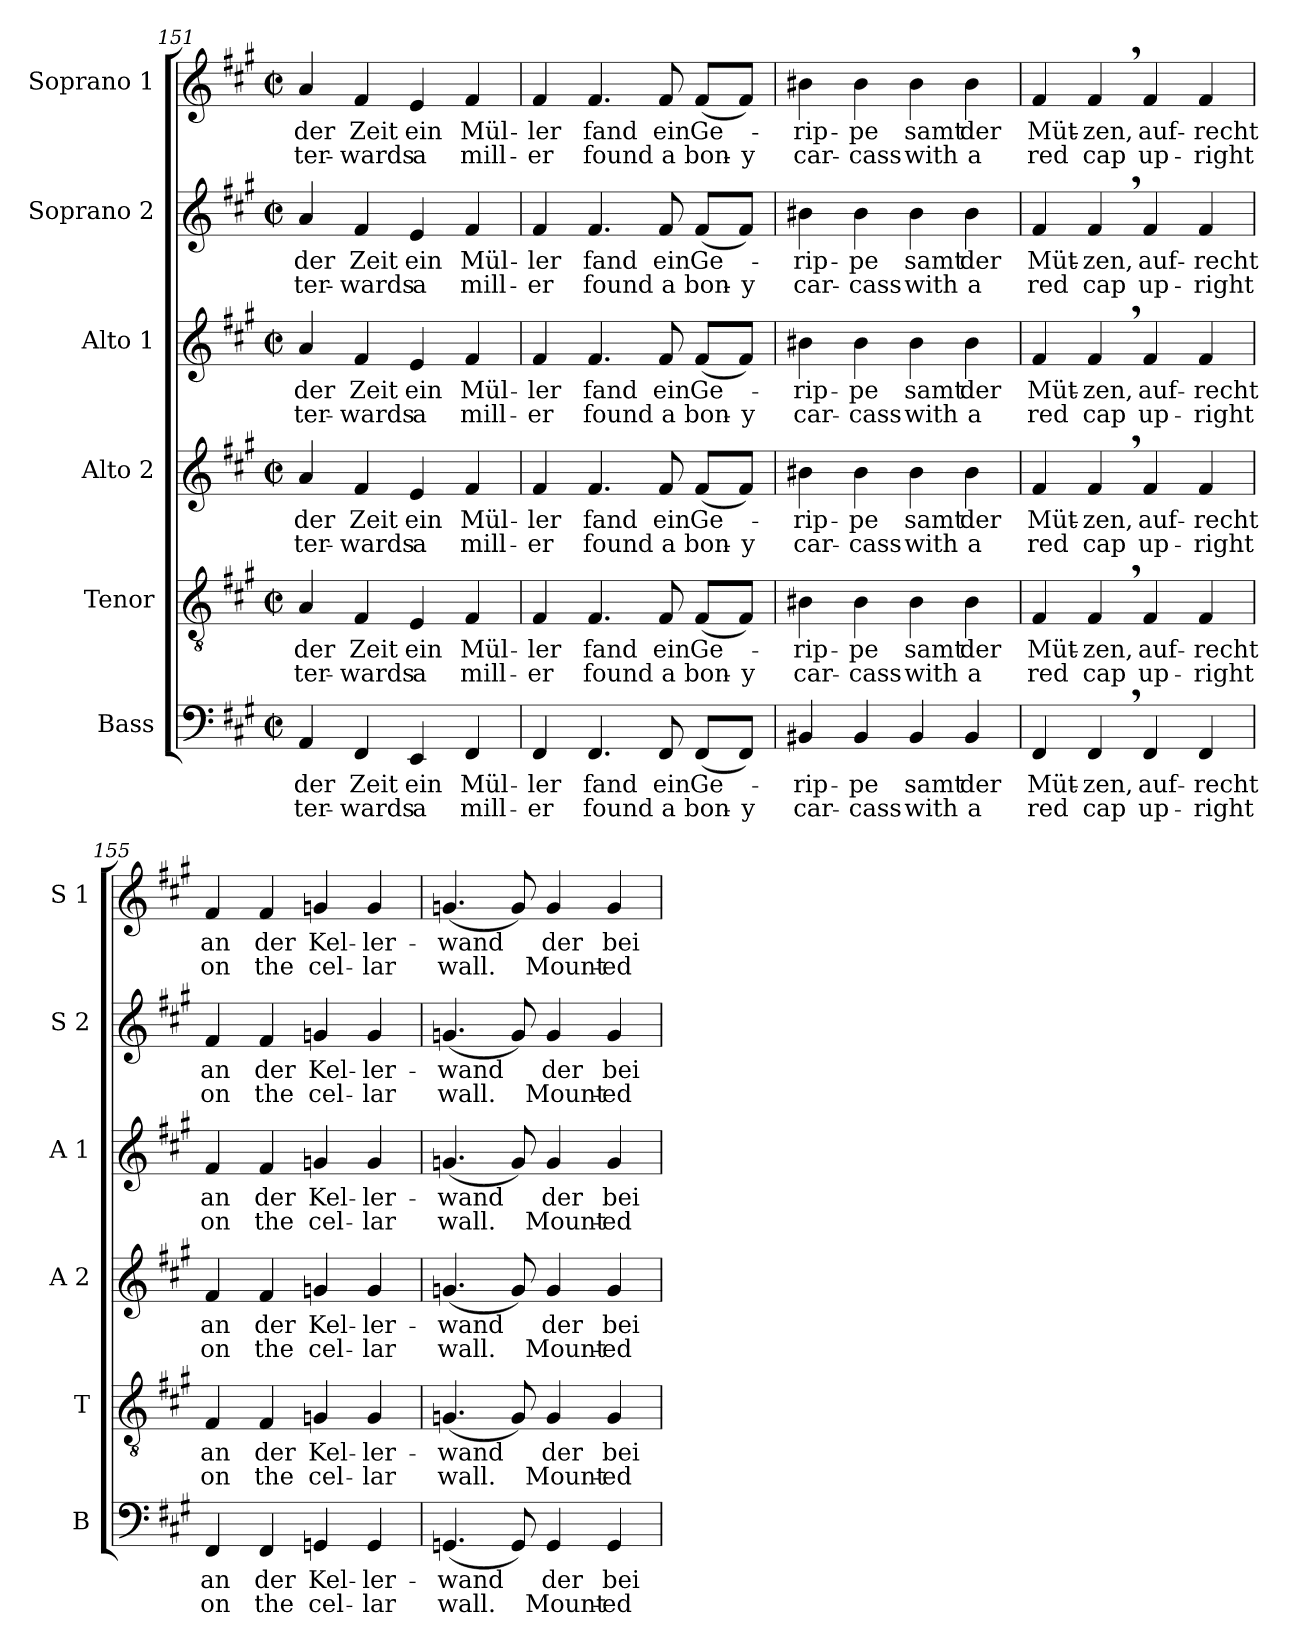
**kern	**text	**text	**kern	**text	**text	**kern	**text	**text	**kern	**text	**text	**kern	**text	**text	**kern	**text	**text
*part6	*part6	*part6	*part5	*part5	*part5	*part4	*part4	*part4	*part3	*part3	*part3	*part2	*part2	*part2	*part1	*part1	*part1
*staff6	*staff6	*staff6	*staff5	*staff5	*staff5	*staff4	*staff4	*staff4	*staff3	*staff3	*staff3	*staff2	*staff2	*staff2	*staff1	*staff1	*staff1
*I"Bass	*	*	*I"Tenor	*	*	*I"Alto 2	*	*	*I"Alto 1	*	*	*I"Soprano 2	*	*	*I"Soprano 1	*	*
*I'B	*	*	*I'T	*	*	*I'A 2	*	*	*I'A 1	*	*	*I'S 2	*	*	*I'S 1	*	*
*clefF4	*	*	*clefGv2	*	*	*clefG2	*	*	*clefG2	*	*	*clefG2	*	*	*clefG2	*	*
*k[f#c#g#]	*	*	*k[f#c#g#]	*	*	*k[f#c#g#]	*	*	*k[f#c#g#]	*	*	*k[f#c#g#]	*	*	*k[f#c#g#]	*	*
*f#:	*	*	*f#:	*	*	*f#:	*	*	*f#:	*	*	*f#:	*	*	*f#:	*	*
*M2/2	*	*	*M2/2	*	*	*M2/2	*	*	*M2/2	*	*	*M2/2	*	*	*M2/2	*	*
*met(c|)	*	*	*met(c|)	*	*	*met(c|)	*	*	*met(c|)	*	*	*met(c|)	*	*	*met(c|)	*	*
=151	=151	=151	=151	=151	=151	=151	=151	=151	=151	=151	=151	=151	=151	=151	=151	=151	=151
!	!LO:LY:b	!LO:LY:b	!	!	!	!	!	!	!	!	!	!	!	!	!	!	!
!	!	!	!	!LO:LY:b	!LO:LY:b	!	!	!	!	!	!	!	!	!	!	!	!
!	!	!	!	!	!	!	!LO:LY:b	!LO:LY:b	!	!	!	!	!	!	!	!	!
!	!	!	!	!	!	!	!	!	!	!LO:LY:b	!LO:LY:b	!	!	!	!	!	!
!	!	!	!	!	!	!	!	!	!	!	!	!	!LO:LY:b	!LO:LY:b	!	!	!
!	!	!	!	!	!	!	!	!	!	!	!	!	!	!	!	!LO:LY:b	!LO:LY:b
4AA/	der	-ter-	4A/	der	-ter-	4a/	der	-ter-	4a/	der	-ter-	4a/	der	-ter-	4a/	der	-ter-
!	!LO:LY:b	!LO:LY:b	!	!	!	!	!	!	!	!	!	!	!	!	!	!	!
!	!	!	!	!LO:LY:b	!LO:LY:b	!	!	!	!	!	!	!	!	!	!	!	!
!	!	!	!	!	!	!	!LO:LY:b	!LO:LY:b	!	!	!	!	!	!	!	!	!
!	!	!	!	!	!	!	!	!	!	!LO:LY:b	!LO:LY:b	!	!	!	!	!	!
!	!	!	!	!	!	!	!	!	!	!	!	!	!LO:LY:b	!LO:LY:b	!	!	!
!	!	!	!	!	!	!	!	!	!	!	!	!	!	!	!	!LO:LY:b	!LO:LY:b
4FF#/	Zeit	-wards	4F#/	Zeit	-wards	4f#/	Zeit	-wards	4f#/	Zeit	-wards	4f#/	Zeit	-wards	4f#/	Zeit	-wards
!	!LO:LY:b	!LO:LY:b	!	!	!	!	!	!	!	!	!	!	!	!	!	!	!
!	!	!	!	!LO:LY:b	!LO:LY:b	!	!	!	!	!	!	!	!	!	!	!	!
!	!	!	!	!	!	!	!LO:LY:b	!LO:LY:b	!	!	!	!	!	!	!	!	!
!	!	!	!	!	!	!	!	!	!	!LO:LY:b	!LO:LY:b	!	!	!	!	!	!
!	!	!	!	!	!	!	!	!	!	!	!	!	!LO:LY:b	!LO:LY:b	!	!	!
!	!	!	!	!	!	!	!	!	!	!	!	!	!	!	!	!LO:LY:b	!LO:LY:b
4EE/	ein	a	4E/	ein	a	4e/	ein	a	4e/	ein	a	4e/	ein	a	4e/	ein	a
!	!LO:LY:b	!LO:LY:b	!	!	!	!	!	!	!	!	!	!	!	!	!	!	!
!	!	!	!	!LO:LY:b	!LO:LY:b	!	!	!	!	!	!	!	!	!	!	!	!
!	!	!	!	!	!	!	!LO:LY:b	!LO:LY:b	!	!	!	!	!	!	!	!	!
!	!	!	!	!	!	!	!	!	!	!LO:LY:b	!LO:LY:b	!	!	!	!	!	!
!	!	!	!	!	!	!	!	!	!	!	!	!	!LO:LY:b	!LO:LY:b	!	!	!
!	!	!	!	!	!	!	!	!	!	!	!	!	!	!	!	!LO:LY:b	!LO:LY:b
4FF#/	Mül-	mill-	4F#/	Mül-	mill-	4f#/	Mül-	mill-	4f#/	Mül-	mill-	4f#/	Mül-	mill-	4f#/	Mül-	mill-
=152	=152	=152	=152	=152	=152	=152	=152	=152	=152	=152	=152	=152	=152	=152	=152	=152	=152
!	!LO:LY:b	!LO:LY:b	!	!	!	!	!	!	!	!	!	!	!	!	!	!	!
!	!	!	!	!LO:LY:b	!LO:LY:b	!	!	!	!	!	!	!	!	!	!	!	!
!	!	!	!	!	!	!	!LO:LY:b	!LO:LY:b	!	!	!	!	!	!	!	!	!
!	!	!	!	!	!	!	!	!	!	!LO:LY:b	!LO:LY:b	!	!	!	!	!	!
!	!	!	!	!	!	!	!	!	!	!	!	!	!LO:LY:b	!LO:LY:b	!	!	!
!	!	!	!	!	!	!	!	!	!	!	!	!	!	!	!	!LO:LY:b	!LO:LY:b
4FF#/	-ler	-er	4F#/	-ler	-er	4f#/	-ler	-er	4f#/	-ler	-er	4f#/	-ler	-er	4f#/	-ler	-er
!	!LO:LY:b	!LO:LY:b	!	!	!	!	!	!	!	!	!	!	!	!	!	!	!
!	!	!	!	!LO:LY:b	!LO:LY:b	!	!	!	!	!	!	!	!	!	!	!	!
!	!	!	!	!	!	!	!LO:LY:b	!LO:LY:b	!	!	!	!	!	!	!	!	!
!	!	!	!	!	!	!	!	!	!	!LO:LY:b	!LO:LY:b	!	!	!	!	!	!
!	!	!	!	!	!	!	!	!	!	!	!	!	!LO:LY:b	!LO:LY:b	!	!	!
!	!	!	!	!	!	!	!	!	!	!	!	!	!	!	!	!LO:LY:b	!LO:LY:b
4.FF#/	fand	found	4.F#/	fand	found	4.f#/	fand	found	4.f#/	fand	found	4.f#/	fand	found	4.f#/	fand	found
!	!LO:LY:b	!LO:LY:b	!	!	!	!	!	!	!	!	!	!	!	!	!	!	!
!	!	!	!	!LO:LY:b	!LO:LY:b	!	!	!	!	!	!	!	!	!	!	!	!
!	!	!	!	!	!	!	!LO:LY:b	!LO:LY:b	!	!	!	!	!	!	!	!	!
!	!	!	!	!	!	!	!	!	!	!LO:LY:b	!LO:LY:b	!	!	!	!	!	!
!	!	!	!	!	!	!	!	!	!	!	!	!	!LO:LY:b	!LO:LY:b	!	!	!
!	!	!	!	!	!	!	!	!	!	!	!	!	!	!	!	!LO:LY:b	!LO:LY:b
8FF#/	ein	a	8F#/	ein	a	8f#/	ein	a	8f#/	ein	a	8f#/	ein	a	8f#/	ein	a
!	!LO:LY:b	!LO:LY:b	!	!	!	!	!	!	!	!	!	!	!	!	!	!	!
!	!	!	!	!LO:LY:b	!LO:LY:b	!	!	!	!	!	!	!	!	!	!	!	!
!	!	!	!	!	!	!	!LO:LY:b	!LO:LY:b	!	!	!	!	!	!	!	!	!
!	!	!	!	!	!	!	!	!	!	!LO:LY:b	!LO:LY:b	!	!	!	!	!	!
!	!	!	!	!	!	!	!	!	!	!	!	!	!LO:LY:b	!LO:LY:b	!	!	!
!	!	!	!	!	!	!	!	!	!	!	!	!	!	!	!	!LO:LY:b	!LO:LY:b
(<8FF#/L	Ge-	bon-	(<8F#/L	Ge-	bon-	(<8f#/L	Ge-	bon-	(<8f#/L	Ge-	bon-	(<8f#/L	Ge-	bon-	(<8f#/L	Ge-	bon-
!	!	!LO:LY:b	!	!	!	!	!	!	!	!	!	!	!	!	!	!	!
!	!	!	!	!	!LO:LY:b	!	!	!	!	!	!	!	!	!	!	!	!
!	!	!	!	!	!	!	!	!LO:LY:b	!	!	!	!	!	!	!	!	!
!	!	!	!	!	!	!	!	!	!	!	!LO:LY:b	!	!	!	!	!	!
!	!	!	!	!	!	!	!	!	!	!	!	!	!	!LO:LY:b	!	!	!
!	!	!	!	!	!	!	!	!	!	!	!	!	!	!	!	!	!LO:LY:b
8FF#/J)	.	-y	8F#/J)	.	-y	8f#/J)	.	-y	8f#/J)	.	-y	8f#/J)	.	-y	8f#/J)	.	-y
=153	=153	=153	=153	=153	=153	=153	=153	=153	=153	=153	=153	=153	=153	=153	=153	=153	=153
!	!LO:LY:b	!LO:LY:b	!	!	!	!	!	!	!	!	!	!	!	!	!	!	!
!	!	!	!	!LO:LY:b	!LO:LY:b	!	!	!	!	!	!	!	!	!	!	!	!
!	!	!	!	!	!	!	!LO:LY:b	!LO:LY:b	!	!	!	!	!	!	!	!	!
!	!	!	!	!	!	!	!	!	!	!LO:LY:b	!LO:LY:b	!	!	!	!	!	!
!	!	!	!	!	!	!	!	!	!	!	!	!	!LO:LY:b	!LO:LY:b	!	!	!
!	!	!	!	!	!	!	!	!	!	!	!	!	!	!	!	!LO:LY:b	!LO:LY:b
4BB#X/	-rip-	car-	4B#X\	-rip-	car-	4b#X\	-rip-	car-	4b#X\	-rip-	car-	4b#X\	-rip-	car-	4b#X\	-rip-	car-
!	!LO:LY:b	!LO:LY:b	!	!	!	!	!	!	!	!	!	!	!	!	!	!	!
!	!	!	!	!LO:LY:b	!LO:LY:b	!	!	!	!	!	!	!	!	!	!	!	!
!	!	!	!	!	!	!	!LO:LY:b	!LO:LY:b	!	!	!	!	!	!	!	!	!
!	!	!	!	!	!	!	!	!	!	!LO:LY:b	!LO:LY:b	!	!	!	!	!	!
!	!	!	!	!	!	!	!	!	!	!	!	!	!LO:LY:b	!LO:LY:b	!	!	!
!	!	!	!	!	!	!	!	!	!	!	!	!	!	!	!	!LO:LY:b	!LO:LY:b
4BB#/	-pe	-cass	4B#\	-pe	-cass	4b#\	-pe	-cass	4b#\	-pe	-cass	4b#\	-pe	-cass	4b#\	-pe	-cass
!	!LO:LY:b	!LO:LY:b	!	!	!	!	!	!	!	!	!	!	!	!	!	!	!
!	!	!	!	!LO:LY:b	!LO:LY:b	!	!	!	!	!	!	!	!	!	!	!	!
!	!	!	!	!	!	!	!LO:LY:b	!LO:LY:b	!	!	!	!	!	!	!	!	!
!	!	!	!	!	!	!	!	!	!	!LO:LY:b	!LO:LY:b	!	!	!	!	!	!
!	!	!	!	!	!	!	!	!	!	!	!	!	!LO:LY:b	!LO:LY:b	!	!	!
!	!	!	!	!	!	!	!	!	!	!	!	!	!	!	!	!LO:LY:b	!LO:LY:b
4BB#/	samt	with	4B#\	samt	with	4b#\	samt	with	4b#\	samt	with	4b#\	samt	with	4b#\	samt	with
!	!LO:LY:b	!LO:LY:b	!	!	!	!	!	!	!	!	!	!	!	!	!	!	!
!	!	!	!	!LO:LY:b	!LO:LY:b	!	!	!	!	!	!	!	!	!	!	!	!
!	!	!	!	!	!	!	!LO:LY:b	!LO:LY:b	!	!	!	!	!	!	!	!	!
!	!	!	!	!	!	!	!	!	!	!LO:LY:b	!LO:LY:b	!	!	!	!	!	!
!	!	!	!	!	!	!	!	!	!	!	!	!	!LO:LY:b	!LO:LY:b	!	!	!
!	!	!	!	!	!	!	!	!	!	!	!	!	!	!	!	!LO:LY:b	!LO:LY:b
4BB#/	der	a	4B#\	der	a	4b#\	der	a	4b#\	der	a	4b#\	der	a	4b#\	der	a
!!LO:LB:g=z
=154	=154	=154	=154	=154	=154	=154	=154	=154	=154	=154	=154	=154	=154	=154	=154	=154	=154
!	!LO:LY:b	!LO:LY:b	!	!	!	!	!	!	!	!	!	!	!	!	!	!	!
!	!	!	!	!LO:LY:b	!LO:LY:b	!	!	!	!	!	!	!	!	!	!	!	!
!	!	!	!	!	!	!	!LO:LY:b	!LO:LY:b	!	!	!	!	!	!	!	!	!
!	!	!	!	!	!	!	!	!	!	!LO:LY:b	!LO:LY:b	!	!	!	!	!	!
!	!	!	!	!	!	!	!	!	!	!	!	!	!LO:LY:b	!LO:LY:b	!	!	!
!	!	!	!	!	!	!	!	!	!	!	!	!	!	!	!	!LO:LY:b	!LO:LY:b
4FF#/	Müt-	red	4F#/	Müt-	red	4f#/	Müt-	red	4f#/	Müt-	red	4f#/	Müt-	red	4f#/	Müt-	red
!	!LO:LY:b	!LO:LY:b	!	!	!	!	!	!	!	!	!	!	!	!	!	!	!
!	!	!	!	!LO:LY:b	!LO:LY:b	!	!	!	!	!	!	!	!	!	!	!	!
!	!	!	!	!	!	!	!LO:LY:b	!LO:LY:b	!	!	!	!	!	!	!	!	!
!	!	!	!	!	!	!	!	!	!	!LO:LY:b	!LO:LY:b	!	!	!	!	!	!
!	!	!	!	!	!	!	!	!	!	!	!	!	!LO:LY:b	!LO:LY:b	!	!	!
!	!	!	!	!	!	!	!	!	!	!	!	!	!	!	!	!LO:LY:b	!LO:LY:b
4FF#,>/	-zen,	cap	4F#,>/	-zen,	cap	4f#,>/	-zen,	cap	4f#,>/	-zen,	cap	4f#,>/	-zen,	cap	4f#,>/	-zen,	cap
!	!LO:LY:b	!LO:LY:b	!	!	!	!	!	!	!	!	!	!	!	!	!	!	!
!	!	!	!	!LO:LY:b	!LO:LY:b	!	!	!	!	!	!	!	!	!	!	!	!
!	!	!	!	!	!	!	!LO:LY:b	!LO:LY:b	!	!	!	!	!	!	!	!	!
!	!	!	!	!	!	!	!	!	!	!LO:LY:b	!LO:LY:b	!	!	!	!	!	!
!	!	!	!	!	!	!	!	!	!	!	!	!	!LO:LY:b	!LO:LY:b	!	!	!
!	!	!	!	!	!	!	!	!	!	!	!	!	!	!	!	!LO:LY:b	!LO:LY:b
4FF#/	auf-	up-	4F#/	auf-	up-	4f#/	auf-	up-	4f#/	auf-	up-	4f#/	auf-	up-	4f#/	auf-	up-
!	!LO:LY:b	!LO:LY:b	!	!	!	!	!	!	!	!	!	!	!	!	!	!	!
!	!	!	!	!LO:LY:b	!LO:LY:b	!	!	!	!	!	!	!	!	!	!	!	!
!	!	!	!	!	!	!	!LO:LY:b	!LO:LY:b	!	!	!	!	!	!	!	!	!
!	!	!	!	!	!	!	!	!	!	!LO:LY:b	!LO:LY:b	!	!	!	!	!	!
!	!	!	!	!	!	!	!	!	!	!	!	!	!LO:LY:b	!LO:LY:b	!	!	!
!	!	!	!	!	!	!	!	!	!	!	!	!	!	!	!	!LO:LY:b	!LO:LY:b
4FF#/	-recht	-right	4F#/	-recht	-right	4f#/	-recht	-right	4f#/	-recht	-right	4f#/	-recht	-right	4f#/	-recht	-right
=155	=155	=155	=155	=155	=155	=155	=155	=155	=155	=155	=155	=155	=155	=155	=155	=155	=155
!	!LO:LY:b	!LO:LY:b	!	!	!	!	!	!	!	!	!	!	!	!	!	!	!
!	!	!	!	!LO:LY:b	!LO:LY:b	!	!	!	!	!	!	!	!	!	!	!	!
!	!	!	!	!	!	!	!LO:LY:b	!LO:LY:b	!	!	!	!	!	!	!	!	!
!	!	!	!	!	!	!	!	!	!	!LO:LY:b	!LO:LY:b	!	!	!	!	!	!
!	!	!	!	!	!	!	!	!	!	!	!	!	!LO:LY:b	!LO:LY:b	!	!	!
!	!	!	!	!	!	!	!	!	!	!	!	!	!	!	!	!LO:LY:b	!LO:LY:b
4FF#/	an	on	4F#/	an	on	4f#/	an	on	4f#/	an	on	4f#/	an	on	4f#/	an	on
!	!LO:LY:b	!LO:LY:b	!	!	!	!	!	!	!	!	!	!	!	!	!	!	!
!	!	!	!	!LO:LY:b	!LO:LY:b	!	!	!	!	!	!	!	!	!	!	!	!
!	!	!	!	!	!	!	!LO:LY:b	!LO:LY:b	!	!	!	!	!	!	!	!	!
!	!	!	!	!	!	!	!	!	!	!LO:LY:b	!LO:LY:b	!	!	!	!	!	!
!	!	!	!	!	!	!	!	!	!	!	!	!	!LO:LY:b	!LO:LY:b	!	!	!
!	!	!	!	!	!	!	!	!	!	!	!	!	!	!	!	!LO:LY:b	!LO:LY:b
4FF#/	der	the	4F#/	der	the	4f#/	der	the	4f#/	der	the	4f#/	der	the	4f#/	der	the
!	!LO:LY:b	!LO:LY:b	!	!	!	!	!	!	!	!	!	!	!	!	!	!	!
!	!	!	!	!LO:LY:b	!LO:LY:b	!	!	!	!	!	!	!	!	!	!	!	!
!	!	!	!	!	!	!	!LO:LY:b	!LO:LY:b	!	!	!	!	!	!	!	!	!
!	!	!	!	!	!	!	!	!	!	!LO:LY:b	!LO:LY:b	!	!	!	!	!	!
!	!	!	!	!	!	!	!	!	!	!	!	!	!LO:LY:b	!LO:LY:b	!	!	!
!	!	!	!	!	!	!	!	!	!	!	!	!	!	!	!	!LO:LY:b	!LO:LY:b
4GGn/	Kel-	cel-	4Gn/	Kel-	cel-	4gn/	Kel-	cel-	4gn/	Kel-	cel-	4gn/	Kel-	cel-	4gn/	Kel-	cel-
!	!LO:LY:b	!LO:LY:b	!	!	!	!	!	!	!	!	!	!	!	!	!	!	!
!	!	!	!	!LO:LY:b	!LO:LY:b	!	!	!	!	!	!	!	!	!	!	!	!
!	!	!	!	!	!	!	!LO:LY:b	!LO:LY:b	!	!	!	!	!	!	!	!	!
!	!	!	!	!	!	!	!	!	!	!LO:LY:b	!LO:LY:b	!	!	!	!	!	!
!	!	!	!	!	!	!	!	!	!	!	!	!	!LO:LY:b	!LO:LY:b	!	!	!
!	!	!	!	!	!	!	!	!	!	!	!	!	!	!	!	!LO:LY:b	!LO:LY:b
4GG/	-ler-	-lar	4G/	-ler-	-lar	4g/	-ler-	-lar	4g/	-ler-	-lar	4g/	-ler-	-lar	4g/	-ler-	-lar
=156	=156	=156	=156	=156	=156	=156	=156	=156	=156	=156	=156	=156	=156	=156	=156	=156	=156
!	!LO:LY:b	!LO:LY:b	!	!	!	!	!	!	!	!	!	!	!	!	!	!	!
!	!	!	!	!LO:LY:b	!LO:LY:b	!	!	!	!	!	!	!	!	!	!	!	!
!	!	!	!	!	!	!	!LO:LY:b	!LO:LY:b	!	!	!	!	!	!	!	!	!
!	!	!	!	!	!	!	!	!	!	!LO:LY:b	!LO:LY:b	!	!	!	!	!	!
!	!	!	!	!	!	!	!	!	!	!	!	!	!LO:LY:b	!LO:LY:b	!	!	!
!	!	!	!	!	!	!	!	!	!	!	!	!	!	!	!	!LO:LY:b	!LO:LY:b
(<4.GGn/	-wand	wall.	(<4.Gn/	-wand	wall.	(<4.gn/	-wand	wall.	(<4.gn/	-wand	wall.	(<4.gn/	-wand	wall.	(<4.gn/	-wand	wall.
8GG/)	.	.	8G/)	.	.	8g/)	.	.	8g/)	.	.	8g/)	.	.	8g/)	.	.
!	!LO:LY:b	!LO:LY:b	!	!	!	!	!	!	!	!	!	!	!	!	!	!	!
!	!	!	!	!LO:LY:b	!LO:LY:b	!	!	!	!	!	!	!	!	!	!	!	!
!	!	!	!	!	!	!	!LO:LY:b	!LO:LY:b	!	!	!	!	!	!	!	!	!
!	!	!	!	!	!	!	!	!	!	!LO:LY:b	!LO:LY:b	!	!	!	!	!	!
!	!	!	!	!	!	!	!	!	!	!	!	!	!LO:LY:b	!LO:LY:b	!	!	!
!	!	!	!	!	!	!	!	!	!	!	!	!	!	!	!	!LO:LY:b	!LO:LY:b
4GG/	der	Mount-	4G/	der	Mount-	4g/	der	Mount-	4g/	der	Mount-	4g/	der	Mount-	4g/	der	Mount-
!	!LO:LY:b	!LO:LY:b	!	!	!	!	!	!	!	!	!	!	!	!	!	!	!
!	!	!	!	!LO:LY:b	!LO:LY:b	!	!	!	!	!	!	!	!	!	!	!	!
!	!	!	!	!	!	!	!LO:LY:b	!LO:LY:b	!	!	!	!	!	!	!	!	!
!	!	!	!	!	!	!	!	!	!	!LO:LY:b	!LO:LY:b	!	!	!	!	!	!
!	!	!	!	!	!	!	!	!	!	!	!	!	!LO:LY:b	!LO:LY:b	!	!	!
!	!	!	!	!	!	!	!	!	!	!	!	!	!	!	!	!LO:LY:b	!LO:LY:b
4GG/	bei-	-ed	4G/	bei-	-ed	4g/	bei-	-ed	4g/	bei-	-ed	4g/	bei-	-ed	4g/	bei-	-ed
=	=	=	=	=	=	=	=	=	=	=	=	=	=	=	=	=	=
*-	*-	*-	*-	*-	*-	*-	*-	*-	*-	*-	*-	*-	*-	*-	*-	*-	*-
